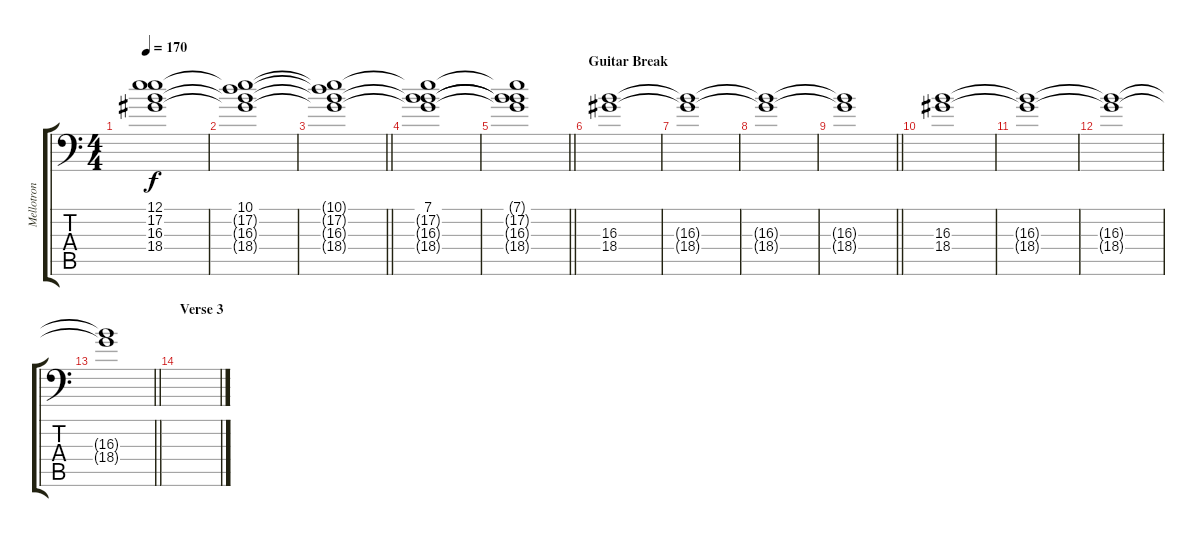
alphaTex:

\track ("Mellotron" "Mellotron") {instrument stringensemble1}
\staff {score tabs}
\tuning (E4 B3 G3 D3 A2 E1) {hide}
\ts (4 4)
\tempo 170
\clef f4
\ks c
(12.1{t} 17.2{t} 16.3{t} 18.4{t}).1{dy f} |
(10.1 17.2{t} 16.3{t} 18.4{t}).1 |
\barLineRight lightlight
(10.1{t} 17.2{t} 16.3{t} 18.4{t}).1 |
\section ("" "")
(7.1 17.2{t} 16.3{t} 18.4{t}).1 |
\barLineRight lightlight
(7.1{t} 17.2{t} 16.3{t} 18.4{t}).1 |
\section ("" "Guitar Break")
(16.3 18.4).1{volume 6 balance 12 instrument flute} |
(16.3{t} 18.4{t}).1 |
(16.3{t} 18.4{t}).1 |
\barLineRight lightlight
(16.3{t} 18.4{t}).1 |
\section ("" "")
(16.3 18.4).1 |
(16.3{t} 18.4{t}).1 |
(16.3{t} 18.4{t}).1 |
\barLineRight lightlight
(16.3{t} 18.4{t}).1 |
\section ("" "Verse 3")
